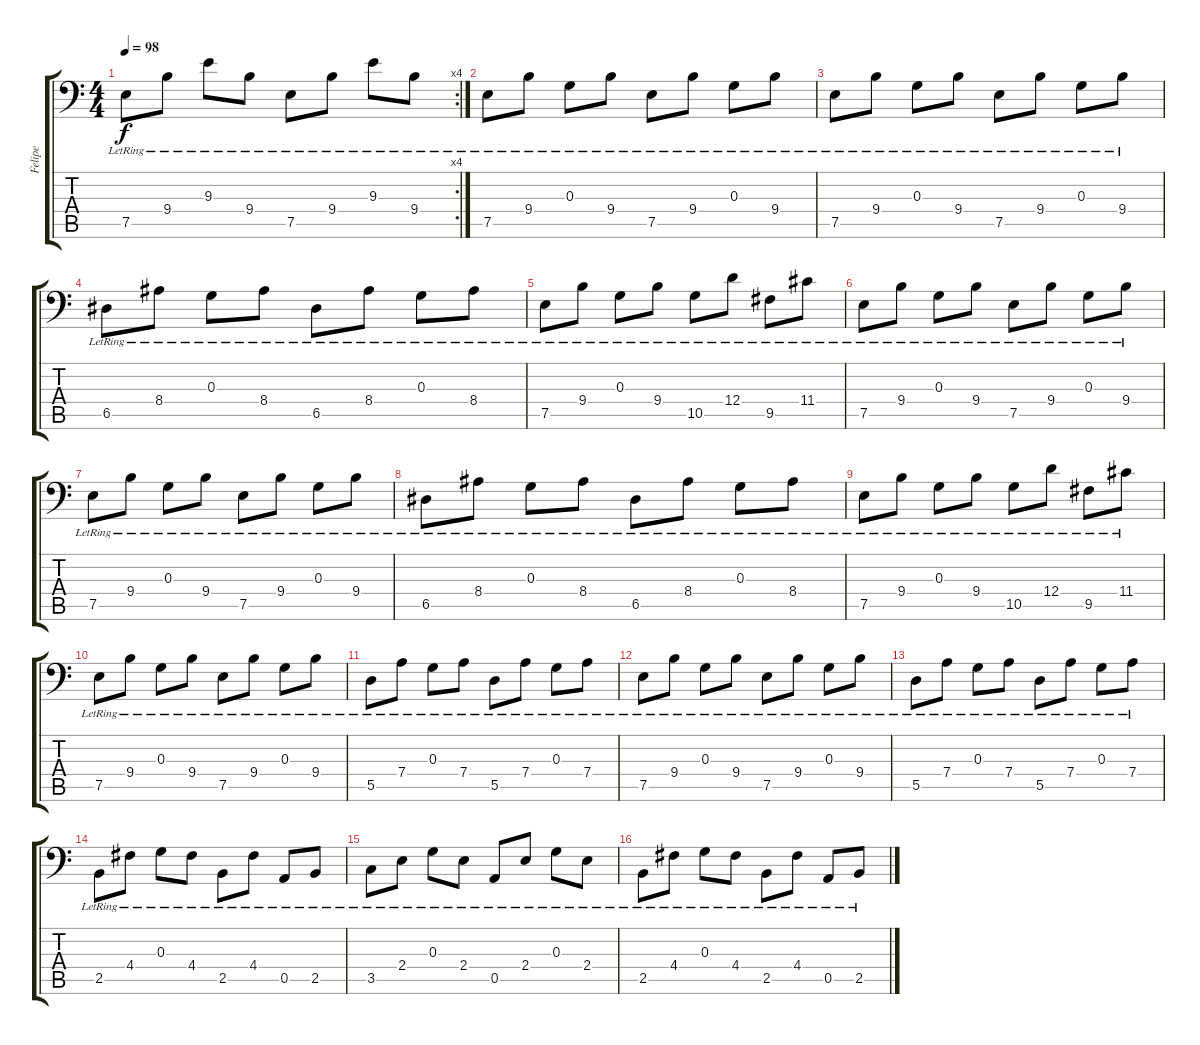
\track ("Felipe" "Felipe") {instrument acousticguitarnylon}
\staff {score tabs}
\tuning (E3 B2 G2 D2 A1 E1) {hide}
\rc 4
\ts (4 4)
\tempo 98
\clef f4
\ks c
7.5{lr}.8{dy f} 9.4{lr}.8 9.3{lr}.8 9.4{lr}.8 7.5{lr}.8 9.4{lr}.8 9.3{lr}.8 9.4{lr}.8 |
7.5{lr}.8{instrument electricbassfinger} 9.4{lr}.8 0.3{lr}.8 9.4{lr}.8 7.5{lr}.8 9.4{lr}.8 0.3{lr}.8 9.4{lr}.8 |
7.5{lr}.8 9.4{lr}.8 0.3{lr}.8 9.4{lr}.8 7.5{lr}.8 9.4{lr}.8 0.3{lr}.8 9.4{lr}.8 |
6.5{lr}.8 8.4{lr}.8 0.3{lr}.8 8.4{lr}.8 6.5{lr}.8 8.4{lr}.8 0.3{lr}.8 8.4{lr}.8 |
7.5{lr}.8 9.4{lr}.8 0.3{lr}.8 9.4{lr}.8 10.5{lr}.8 12.4{lr}.8 9.5{lr}.8 11.4{lr}.8 |
7.5{lr}.8 9.4{lr}.8 0.3{lr}.8 9.4{lr}.8 7.5{lr}.8 9.4{lr}.8 0.3{lr}.8 9.4{lr}.8 |
7.5{lr}.8 9.4{lr}.8 0.3{lr}.8 9.4{lr}.8 7.5{lr}.8 9.4{lr}.8 0.3{lr}.8 9.4{lr}.8 |
6.5{lr}.8 8.4{lr}.8 0.3{lr}.8 8.4{lr}.8 6.5{lr}.8 8.4{lr}.8 0.3{lr}.8 8.4{lr}.8 |
7.5{lr}.8 9.4{lr}.8 0.3{lr}.8 9.4{lr}.8 10.5{lr}.8 12.4{lr}.8 9.5{lr}.8 11.4{lr}.8 |
7.5{lr}.8 9.4{lr}.8 0.3{lr}.8 9.4{lr}.8 7.5{lr}.8 9.4{lr}.8 0.3{lr}.8 9.4{lr}.8 |
5.5{lr}.8 7.4{lr}.8 0.3{lr}.8 7.4{lr}.8 5.5{lr}.8 7.4{lr}.8 0.3{lr}.8 7.4{lr}.8 |
7.5{lr}.8 9.4{lr}.8 0.3{lr}.8 9.4{lr}.8 7.5{lr}.8 9.4{lr}.8 0.3{lr}.8 9.4{lr}.8 |
5.5{lr}.8 7.4{lr}.8 0.3{lr}.8 7.4{lr}.8 5.5{lr}.8 7.4{lr}.8 0.3{lr}.8 7.4{lr}.8 |
2.5{lr}.8 4.4{lr}.8 0.3{lr}.8 4.4{lr}.8 2.5{lr}.8 4.4{lr}.8 0.5{lr}.8 2.5{lr}.8 |
3.5{lr}.8 2.4{lr}.8 0.3{lr}.8 2.4{lr}.8 0.5{lr}.8 2.4{lr}.8 0.3{lr}.8 2.4{lr}.8 |
2.5{lr}.8 4.4{lr}.8 0.3{lr}.8 4.4{lr}.8 2.5{lr}.8 4.4{lr}.8 0.5{lr}.8 2.5{lr}.8
